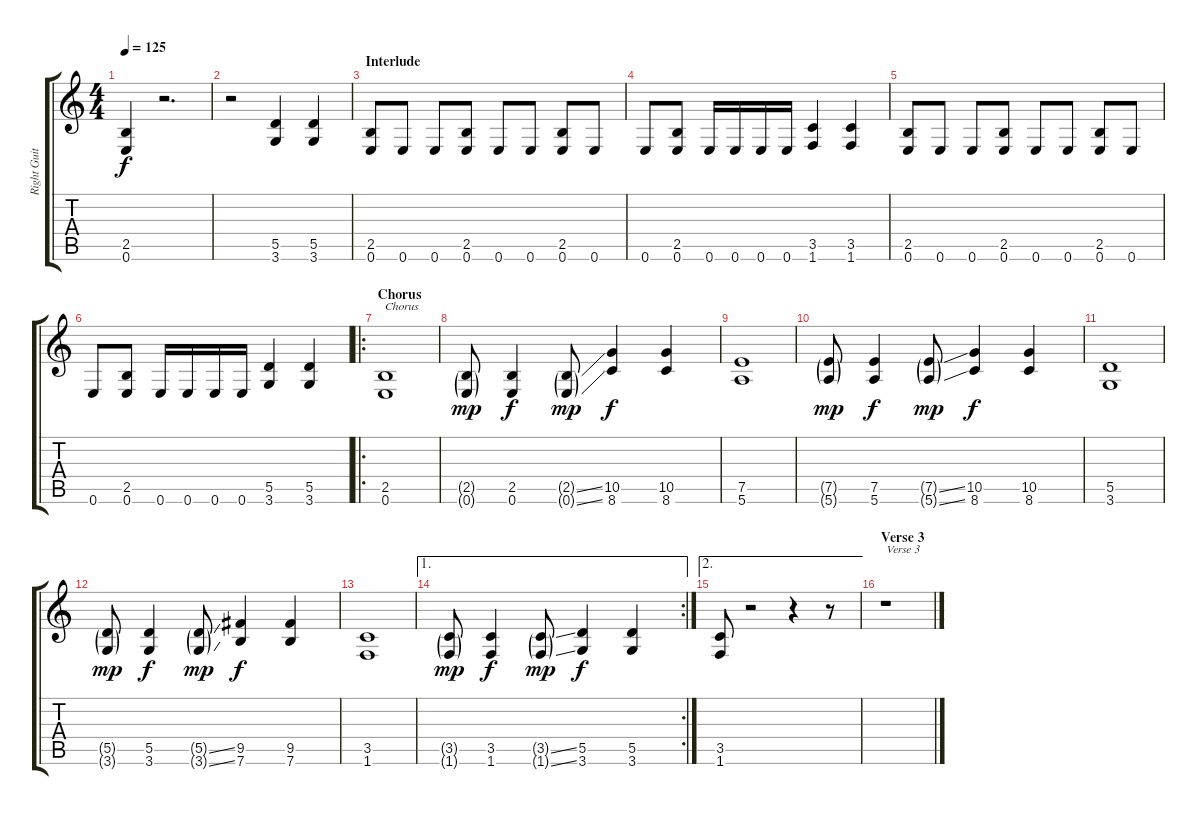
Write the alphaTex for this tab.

\track ("Right Guitar" "Right Guit") {instrument distortionguitar}
\staff {score tabs}
\tuning (E4 B3 G3 D3 A2 E2) {hide}
\ts (4 4)
\tempo 125
\clef g2
\ks c
(2.5 0.6).4{dy f} r.2{d} |
r.2 (5.5 3.6).4 (5.5 3.6).4 |
\section ("" "Interlude")
(2.5 0.6).8 0.6.8 0.6.8 (2.5 0.6).8 0.6.8 0.6.8 (2.5 0.6).8 0.6.8 |
0.6.8 (2.5 0.6).8 0.6.16 0.6.16 0.6.16 0.6.16 (3.5 1.6).4 (3.5 1.6).4 |
(2.5 0.6).8 0.6.8 0.6.8 (2.5 0.6).8 0.6.8 0.6.8 (2.5 0.6).8 0.6.8 |
0.6.8 (2.5 0.6).8 0.6.16 0.6.16 0.6.16 0.6.16 (5.5 3.6).4 (5.5 3.6).4 |
\ro
\section ("" "Chorus")
(2.5 0.6).1{txt "Chorus"} |
(2.5{g} 0.6{g}).8{dy mp} (2.5 0.6).4{dy f} (2.5{ss g} 0.6{ss g}).8{dy mp} (10.5 8.6).4{dy f} (10.5 8.6).4 |
(7.5 5.6).1 |
(7.5{g} 5.6{g}).8{dy mp} (7.5 5.6).4{dy f} (7.5{ss g} 5.6{ss g}).8{dy mp} (10.5 8.6).4{dy f} (10.5 8.6).4 |
(5.5 3.6).1 |
(5.5{g} 3.6{g}).8{dy mp} (5.5 3.6).4{dy f} (5.5{ss g} 3.6{ss g}).8{dy mp} (9.5 7.6).4{dy f} (9.5 7.6).4 |
(3.5 1.6).1 |
\ae 1
\rc 2
(3.5{g} 1.6{g}).8{dy mp} (3.5 1.6).4{dy f} (3.5{ss g} 1.6{ss g}).8{dy mp} (5.5 3.6).4{dy f} (5.5 3.6).4 |
\ae 2
(3.5 1.6).8 r.2 r.4 r.8 |
\section ("" "Verse 3")
r.1{txt "Verse 3"}
